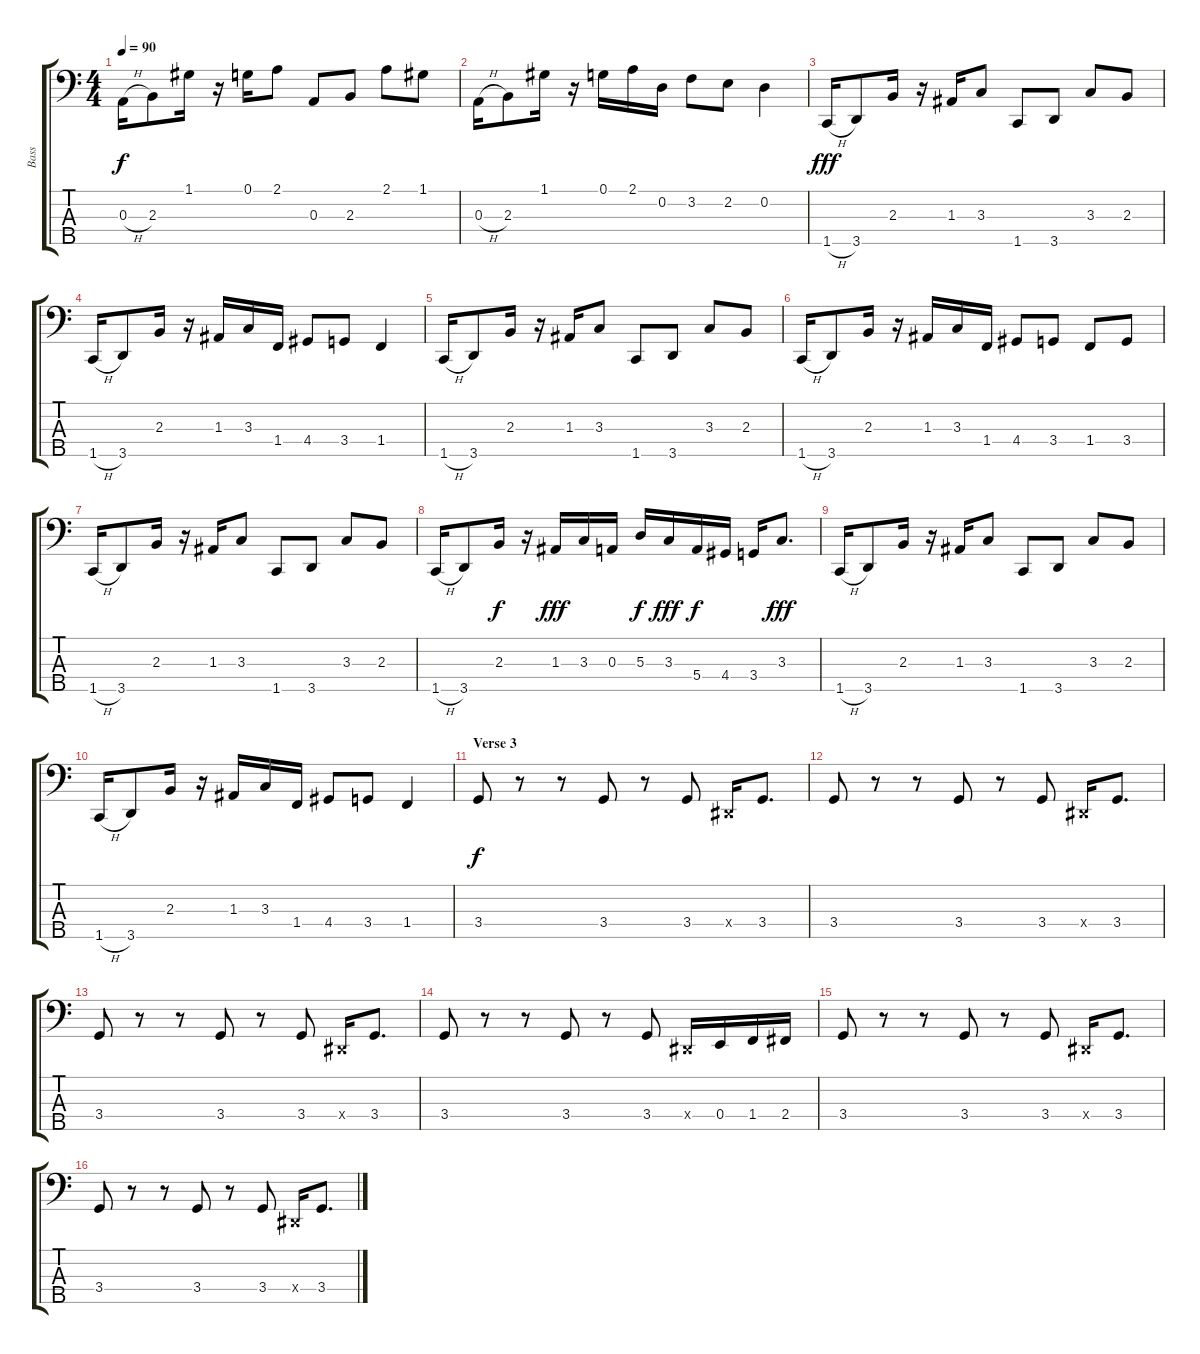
\track ("Bass" "Bass") {instrument electricbassfinger}
\staff {score tabs}
\tuning (G2 D2 A1 E1 B0) {hide}
\ts (4 4)
\tempo 90
\clef f4
\ks c
0.3{h}.16{dy f} 2.3.8 1.1.16 r.16 0.1.16 2.1.8 0.3.8 2.3.8 2.1.8 1.1.8 |
0.3{h}.16 2.3.8 1.1.16 r.16 0.1.16 2.1.16 0.2.16 3.2.8 2.2.8 0.2.4 |
1.5{h}.16{dy fff} 3.5.8 2.3.16 r.16 1.3.16 3.3.8 1.5.8 3.5.8 3.3.8 2.3.8 |
1.5{h}.16 3.5.8 2.3.16 r.16 1.3.16 3.3.16 1.4.16 4.4.8 3.4.8 1.4.4 |
1.5{h}.16 3.5.8 2.3.16 r.16 1.3.16 3.3.8 1.5.8 3.5.8 3.3.8 2.3.8 |
1.5{h}.16 3.5.8 2.3.16 r.16 1.3.16 3.3.16 1.4.16 4.4.8 3.4.8 1.4.8 3.4.8 |
1.5{h}.16 3.5.8 2.3.16 r.16 1.3.16 3.3.8 1.5.8 3.5.8 3.3.8 2.3.8 |
1.5{h}.16 3.5.8 2.3.16{dy f} r.16 1.3.16{dy fff} 3.3.16 0.3.16 5.3.16{dy f} 3.3.16{dy fff} 5.4.16{dy f} 4.4.16 3.4.16 3.3.8{d dy fff} |
1.5{h}.16 3.5.8 2.3.16 r.16 1.3.16 3.3.8 1.5.8 3.5.8 3.3.8 2.3.8 |
1.5{h}.16 3.5.8 2.3.16 r.16 1.3.16 3.3.16 1.4.16 4.4.8 3.4.8 1.4.4 |
\section ("" "Verse 3")
3.4.8{dy f} r.8 r.8 3.4.8 r.8 3.4.8 -1.4{x}.16 3.4.8{d} |
3.4.8 r.8 r.8 3.4.8 r.8 3.4.8 -1.4{x}.16 3.4.8{d} |
3.4.8 r.8 r.8 3.4.8 r.8 3.4.8 -1.4{x}.16 3.4.8{d} |
3.4.8 r.8 r.8 3.4.8 r.8 3.4.8 -1.4{x}.16 0.4.16 1.4.16 2.4.16 |
3.4.8 r.8 r.8 3.4.8 r.8 3.4.8 -1.4{x}.16 3.4.8{d} |
3.4.8 r.8 r.8 3.4.8 r.8 3.4.8 -1.4{x}.16 3.4.8{d}
